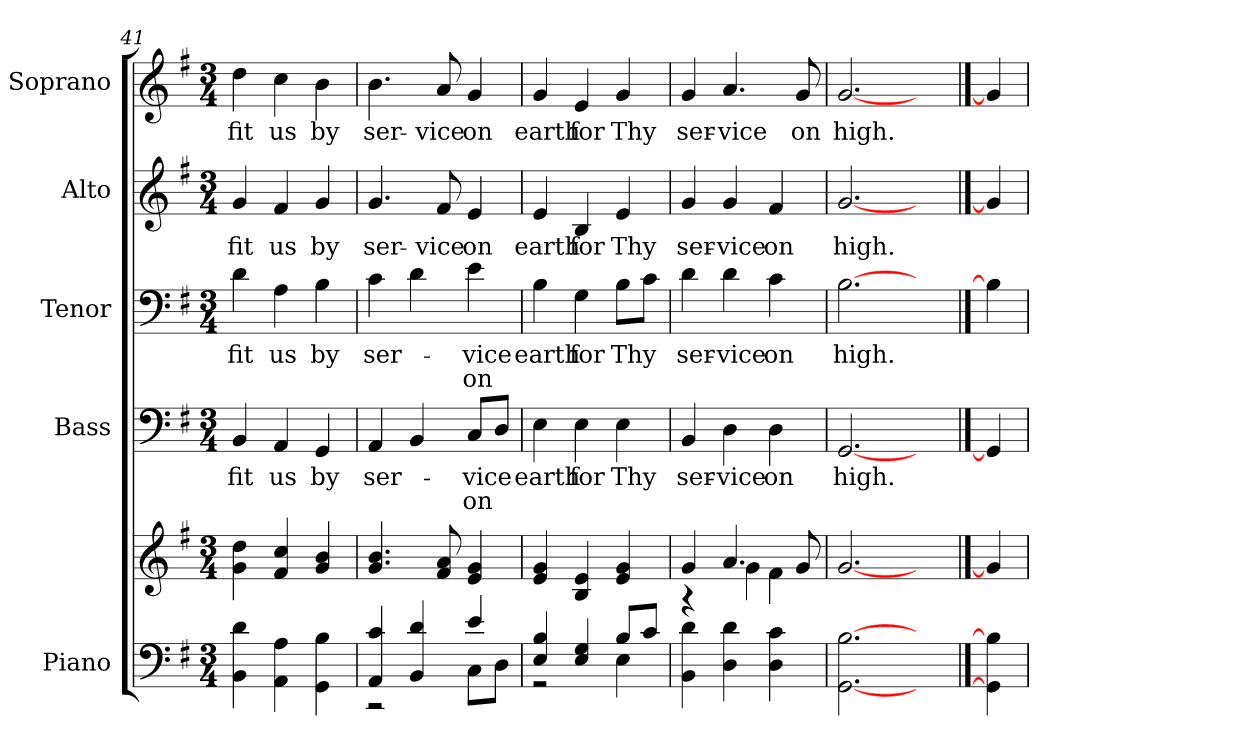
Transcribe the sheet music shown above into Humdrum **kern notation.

**kern	**kern	**kern	**text	**text	**kern	**text	**text	**kern	**text	**kern	**text
*part5	*part5	*part4	*part4	*part4	*part3	*part3	*part3	*part2	*part2	*part1	*part1
*staff6	*staff5	*staff4	*staff4	*staff4	*staff3	*staff3	*staff3	*staff2	*staff2	*staff1	*staff1
*I"Piano	*	*I"Bass	*	*	*I"Tenor	*	*	*I"Alto	*	*I"Soprano	*
*I'Pno.	*	*I'B.	*	*	*I'T.	*	*	*I'A.	*	*I'S.	*
*clefF4	*clefG2	*clefF4	*	*	*clefF4	*	*	*clefG2	*	*clefG2	*
*k[f#]	*k[f#]	*k[f#]	*	*	*k[f#]	*	*	*k[f#]	*	*k[f#]	*
*G:	*G:	*G:	*	*	*G:	*	*	*G:	*	*G:	*
*M3/4	*M3/4	*M3/4	*	*	*M3/4	*	*	*M3/4	*	*M3/4	*
=41	=41	=41	=41	=41	=41	=41	=41	=41	=41	=41	=41
!	!	!	!LO:LY:b:color=#000000	!	!	!	!	!	!	!	!
!	!	!	!	!	!	!LO:LY:b:color=#000000	!	!	!	!	!
!	!	!	!	!	!	!	!	!	!LO:LY:b:color=#000000	!	!
!	!	!	!	!	!	!	!	!	!	!	!LO:LY:b:color=#000000
4BBi\ 4di	4gi\ 4ddi	4BBi/	fit	.	4di\	fit	.	4gi/	fit	4ddi\	fit
!	!	!	!LO:LY:b:color=#000000	!	!	!	!	!	!	!	!
!	!	!	!	!	!	!LO:LY:b:color=#000000	!	!	!	!	!
!	!	!	!	!	!	!	!	!	!LO:LY:b:color=#000000	!	!
!	!	!	!	!	!	!	!	!	!	!	!LO:LY:b:color=#000000
4AAi\ 4Ai	4f#i/ 4cci	4AAi/	us	.	4Ai\	us	.	4f#i/	us	4cci\	us
!	!	!	!LO:LY:b:color=#000000	!	!	!	!	!	!	!	!
!	!	!	!	!	!	!LO:LY:b:color=#000000	!	!	!	!	!
!	!	!	!	!	!	!	!	!	!LO:LY:b:color=#000000	!	!
!	!	!	!	!	!	!	!	!	!	!	!LO:LY:b:color=#000000
4GGi\ 4Bi	4gi/ 4bi	4GGi/	by	.	4Bi\	by	.	4gi/	by	4bi\	by
=42	=42	=42	=42	=42	=42	=42	=42	=42	=42	=42	=42
*^	*	*	*	*	*	*	*	*	*	*	*
!	!	!	!	!LO:LY:b:color=#000000	!	!	!	!	!	!	!	!
!	!	!	!	!	!	!	!LO:LY:b:color=#000000	!	!	!	!	!
!	!	!	!	!	!	!	!	!	!	!LO:LY:b:color=#000000	!	!
!	!	!	!	!	!	!	!	!	!	!	!	!LO:LY:b:color=#000000
4AAi/ 4ci	2r	4.gi/ 4.bi	4AAi/	ser-	.	4ci\	ser-	.	4.gi/	ser-	4.bi\	ser-
4BBi/ 4di	.	.	4BBi/	.	.	4di\	.	.	.	.	.	.
!	!	!	!	!	!	!	!	!	!	!LO:LY:b:color=#000000	!	!
!	!	!	!	!	!	!	!	!	!	!	!	!LO:LY:b:color=#000000
.	.	8f#i/ 8ai	.	.	.	.	.	.	8f#i/	-vice	8ai/	-vice
!	!	!	!	!LO:LY:b:color=#000000	!LO:LY:b:color=#000000	!	!	!	!	!	!	!
!	!	!	!	!	!	!	!LO:LY:b:color=#000000	!LO:LY:b:color=#000000	!	!	!	!
!	!	!	!	!	!	!	!	!	!	!LO:LY:b:color=#000000	!	!
!	!	!	!	!	!	!	!	!	!	!	!	!LO:LY:b:color=#000000
4ei/	8Ci\L	4ei/ 4gi	8Ci/L	-vice	on	4ei\	-vice	on	4ei/	on	4gi/	on
.	8Di\J	.	8Di/J	.	.	.	.	.	.	.	.	.
!!LO:PB:g=z
=43	=43	=43	=43	=43	=43	=43	=43	=43	=43	=43	=43	=43
!	!	!	!	!LO:LY:b:color=#000000	!	!	!	!	!	!	!	!
!	!	!	!	!	!	!	!LO:LY:b:color=#000000	!	!	!	!	!
!	!	!	!	!	!	!	!	!	!	!LO:LY:b:color=#000000	!	!
!	!	!	!	!	!	!	!	!	!	!	!	!LO:LY:b:color=#000000
4Ei/ 4Bi	2r	4ei/ 4gi	4Ei\	earth	.	4Bi\	earth	.	4ei/	earth	4gi/	earth
!	!	!	!	!LO:LY:b:color=#000000	!	!	!	!	!	!	!	!
!	!	!	!	!	!	!	!LO:LY:b:color=#000000	!	!	!	!	!
!	!	!	!	!	!	!	!	!	!	!LO:LY:b:color=#000000	!	!
!	!	!	!	!	!	!	!	!	!	!	!	!LO:LY:b:color=#000000
4Ei/ 4Gi	.	4Bi/ 4ei	4Ei\	for	.	4Gi\	for	.	4Bi/	for	4ei/	for
!	!	!	!	!LO:LY:b:color=#000000	!	!	!	!	!	!	!	!
!	!	!	!	!	!	!	!LO:LY:b:color=#000000	!	!	!	!	!
!	!	!	!	!	!	!	!	!	!	!LO:LY:b:color=#000000	!	!
!	!	!	!	!	!	!	!	!	!	!	!	!LO:LY:b:color=#000000
8Bi/L	4Ei\	4ei/ 4gi	4Ei\	Thy	.	8Bi\L	Thy	.	4ei/	Thy	4gi/	Thy
8ci/J	.	.	.	.	.	8ci\J	.	.	.	.	.	.
*v	*v	*	*	*	*	*	*	*	*	*	*	*
=44	=44	=44	=44	=44	=44	=44	=44	=44	=44	=44	=44
*	*^	*	*	*	*	*	*	*	*	*	*
!	!	!	!	!LO:LY:b:color=#000000	!	!	!	!	!	!	!	!
!	!	!	!	!	!	!	!LO:LY:b:color=#000000	!	!	!	!	!
!	!	!	!	!	!	!	!	!	!	!LO:LY:b:color=#000000	!	!
!	!	!	!	!	!	!	!	!	!	!	!	!LO:LY:b:color=#000000
4BBi\ 4di	4gi/	4r	4BBi/	ser-	.	4di\	ser-	.	4gi/	ser-	4gi/	ser-
!	!	!	!	!LO:LY:b:color=#000000	!	!	!	!	!	!	!	!
!	!	!	!	!	!	!	!LO:LY:b:color=#000000	!	!	!	!	!
!	!	!	!	!	!	!	!	!	!	!LO:LY:b:color=#000000	!	!
!	!	!	!	!	!	!	!	!	!	!	!	!LO:LY:b:color=#000000
4Di\ 4di	4.ai/	4gi\	4Di\	-vice	.	4di\	-vice	.	4gi/	-vice	4.ai/	-vice
!	!	!	!	!LO:LY:b:color=#000000	!	!	!	!	!	!	!	!
!	!	!	!	!	!	!	!LO:LY:b:color=#000000	!	!	!	!	!
!	!	!	!	!	!	!	!	!	!	!LO:LY:b:color=#000000	!	!
4Di\ 4ci	.	4f#i\	4Di\	on	.	4ci\	on	.	4f#i/	on	.	.
!	!	!	!	!	!	!	!	!	!	!	!	!LO:LY:b:color=#000000
.	8gi/	.	.	.	.	.	.	.	.	.	8gi/	on
*	*v	*v	*	*	*	*	*	*	*	*	*	*
=45	=45	=45	=45	=45	=45	=45	=45	=45	=45	=45	=45
!	!	!	!LO:LY:b:color=#000000	!	!	!	!	!	!	!	!
!	!	!	!	!	!	!LO:LY:b:color=#000000	!	!	!	!	!
!	!	!	!	!	!	!	!	!	!LO:LY:b:color=#000000	!	!
!	!	!	!	!	!	!	!	!	!	!	!LO:LY:b:color=#000000
[2.GGi [2.Bi	[2.gi	[2.GGi	high.	.	[2.Bi	high.	.	[2.gi	high.	[2.gi	high.
4ryy	4ryy	4ryy	.	.	4ryy	.	.	4ryy	.	4ryy	.
==46	==46	==46	==46	==46	==46	==46	==46	==46	==46	==46	==46
4GGi] 4Bi]	4gi]	4GGi]	.	.	4Bi]	.	.	4gi]	.	4gi]	.
=	=	=	=	=	=	=	=	=	=	=	=
*-	*-	*-	*-	*-	*-	*-	*-	*-	*-	*-	*-
